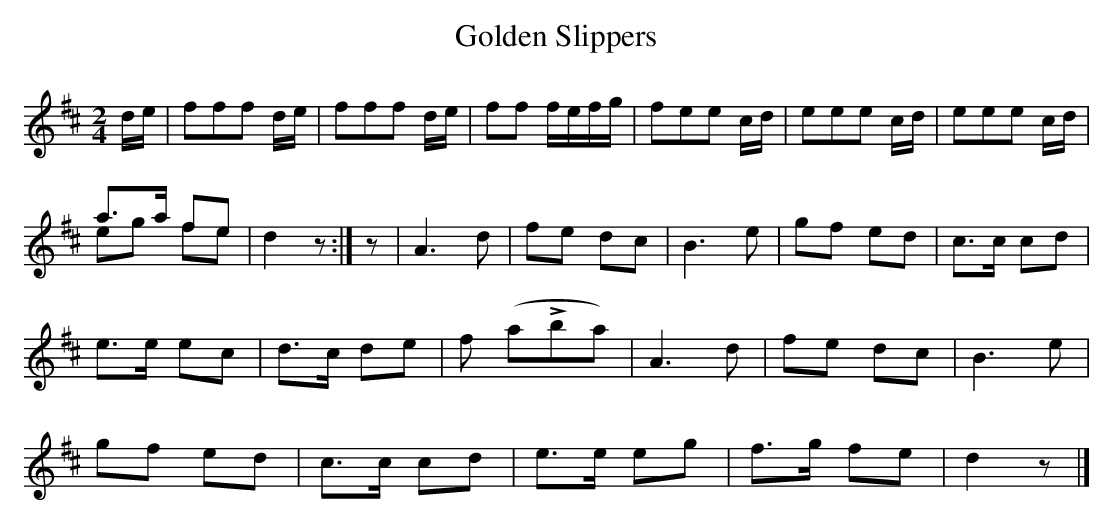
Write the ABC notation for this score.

X:1
T:Golden Slippers
M:2/4
L:1/8
%%staves (1 2)
K:D
V:1
d/e/|fff d/e/|fff d/e/|ff f/e/f/g/|fee c/d/|eee c/d/|eee c/d/|
a>a fe|d2 z:|z|A3 d|fe dc|B3 e|gf ed|c>c cd|
e>e ec|d>c de|f (aLba)|A3 d|fe dc|B3 e|
gf ed|c>c cd|e>e eg|f>g fe|d2 z|]
V:2 down
x|x4|x4|x4|x4|x4|x4|eg fe|x3:|x|
x4|x4|x4|x4|x4|x4|x4|x4|x4|x4|x4|x4|x4|x4|x4|x3|]
